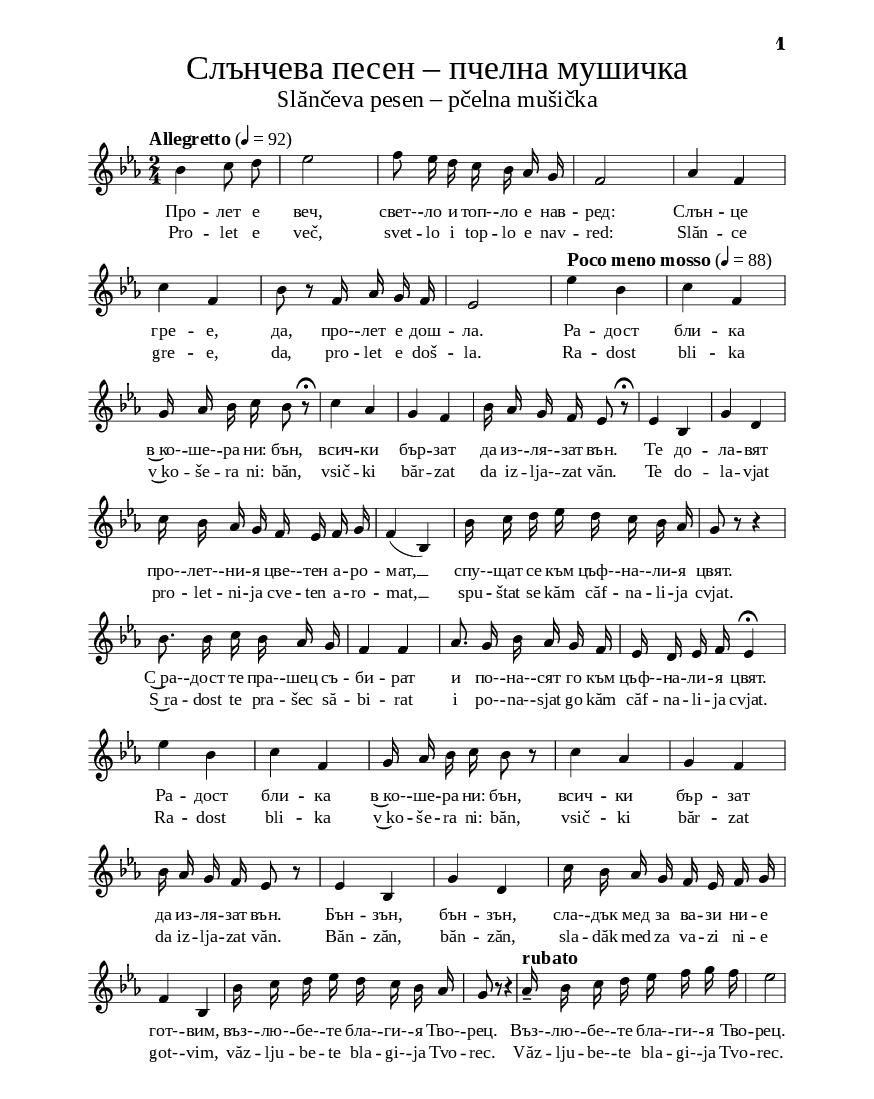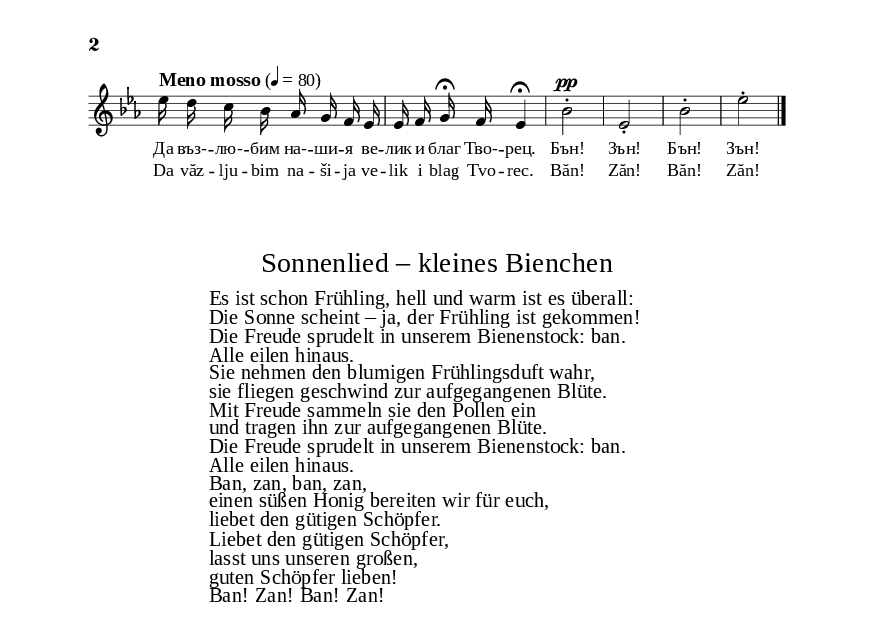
\version "2.24.3"

\include "include/globals.ily"

\bookpart {
  \label #'ref125
  \tocItem \markup "Слънчева песен – пчелна – Slănčeva pesen – pčelna mušička"
  \include "include/bookpart-paper.ily"
  \score {
    \include "include/score-layout.ily"

    \new Voice \relative c' {
      \clef treble
      \key es \major
      \time 2/4
      \tempoFunc "Allegretto" 4 "92"
      \autoBeamOff
      bes'4  c8  d8
      | % 44
      es2 | % 45
      f8  es16  d16  c16
      bes16 as16 g16 |  % 46
      f2 | % 47
      as4 f4 \break | % 48
      c'4 f,4 | % 49
      bes8 r8 f16 as16 g16
      f16 |
      es2 |
      \tempoFunc "Poco meno mosso" 4 "88"
      es'4  bes4 | % 52
      c4 f,4 \break | % 53
      g16 as16  bes16  c16
      bes8 r8 ^\fermata |  % 54
      c4 as4 |  % 55
      g4 f4 | % 56
      bes16 as16 g16 f16 es8
      r8 ^\fermata   | % 57
      es4 bes4 |  g'4 d4 | \break % 58
      % 59
      c'16  bes16 as16 g16
      f16 es16 f16 g16 |
      f4 ( bes,4 )  | % 61
      bes'16  c16  d16  es16
      d16  c16  bes16 as16 | % 62
      g8 r8 r4 \break  | % 63
      bes8.  bes16  c16  bes16
      as16 g16  | % 64
      f4 f4 | % 65
      as8. g16  bes16 as16 g16
      f16 | % 66
      es16 d16 es16 f16 es4
      ^\fermata | \break % 67
      es'4  bes4 | % 68
      c4 f,4 | % 69
      g16 as16  bes16  c16
      bes8 r8  |
      c4 as4 |   % 71
      g4 f4 |  \break % 72
      bes16 as16 g16 f16 es8
      r8 |  % 73
      es4 bes4 |  % 74
      g'4 d4 | % 75
      c'16  bes16 as16 g16
      f16 es16 f16 g16 |  \break % 76
      f4 bes,4  | % 77
      bes'16  c16  d16  es16
      d16  c16  bes16 as16 |  % 78
      g8 r8 r4 |
      \tempo"rubato" as16 -- bes16
      c16  d16  es16  f16
      g16  f16 |
      es2 \break | % 81
      \tempoFunc "Meno mosso" 4 "80"
      es16  d16  c16  bes16
      as16 g16 f16 es16 |  % 82
      es16 f16 g16 ^\fermata f16
      es4 ^\fermata | % 83
      bes'2 -. ^\pp | % 84
      es,2 -. | % 85
      bes'2 -. | % 86
      es2 -. \bar "|."
    }

    \addlyrics {
      Про --
      лет е веч, "свет-" -- ло и "топ-" -- ло
      е нав -- ред: Слън -- це гре --
      е, да, "про-" -- лет е дош -- ла. Ра
      -- дост бли -- ка "в~ко-" -- "ше-" -- ра
      ни: бън, всич -- ки бър -- зат да
      "из-" -- "ля-" -- зат вън. Те до -- ла --
      вят "про-" -- "лет-" -- ни -- я "цве-" -- тен
      а -- ро -- мат, __ "спу-" -- щат се
      към "цъф-" -- "на-" -- ли -- я цвят.
      "С~ра-" -- дост те "пра-" -- шец съ --
      би -- рат и "по-" -- "на-" -- сят го към
      "цъф-" -- на -- ли -- я цвят. Ра --
      дост бли -- ка "в~ко-" -- ше -- ра
      ни: бън, всич -- ки бър -- зат да
      из -- ля -- зат вън. Бън -- зън,
      бън -- зън, "сла-" -- дък мед за ва --
      зи ни -- е "гот-" -- вим, "въз-" -- "лю-" --
      "бе-" -- те "бла-" -- "ги-" -- я "Тво-" -- рец.
      "Въз-" -- "лю-" -- "бе-" -- те "бла-" -- "ги-" -- я
      Тво -- рец. Да "въз-" -- "лю-" -- бим "на-"
      -- ши -- я ве -- лик и благ "Тво-" --
      рец. Бън! Зън! Бън! Зън!
    }
    \addlyrics {
      Pro --
      let e več, svet -- lo i top -- lo
      e nav -- red: Slăn -- ce gre --
      e, da, pro -- let e doš -- la. Ra
      -- dost bli -- ka v~ko -- še -- ra
      ni: băn, vsič -- ki băr -- zat da
      iz -- "lja-" -- zat văn. Te do -- la --
      vjat pro -- let -- ni -- ja cve -- ten
      a -- ro -- mat, __ spu -- štat se
      kăm căf -- na -- li -- ja cvjat.
      S~ra -- dost te pra -- šec să --
      bi -- rat i "po-" -- "na-" -- sjat go kăm
      căf -- na -- li -- ja cvjat. Ra --
      dost bli -- ka v~ko -- še -- ra
      ni: băn, vsič -- ki băr -- zat da
      iz -- lja -- zat văn. Băn -- zăn,
      băn -- zăn, sla -- dăk med za va --
      zi ni -- e "got-" -- vim, văz -- lju --
      be -- te bla -- "gi-" -- ja Tvo -- rec.
      Văz -- lju -- "be-" -- te bla -- "gi-" -- ja
      Tvo -- rec. Da văz -- lju -- bim na
      -- ši -- ja ve -- lik i blag Tvo --
      rec. Băn! Zăn! Băn! Zăn!
    }

    \header {
      title = \titleFunc "Слънчева песен – пчелна мушичка" "Slănčeva pesen – pčelna mušička"
    }

    \midi{}

  } % score

  \markup \vspace #3

  % include foreign translation(s) of the song
  \version "2.24.3"

\markup \fill-line { \fontsize #deTitleFontSize "Sonnenlied – kleines Bienchen" }

\markup \null
\markup \null
\markup \abs-fontsize #10 {
  \hspace #15
  \override #`(baseline-skip . ,deCoupletBaselineSkip)

  \column {

 \line { " "Es ist schon Frühling, hell und warm ist es  überall:}

 \line { " "Die Sonne scheint – ja, der Frühling ist gekommen! }

 \line { " "Die Freude sprudelt in unserem Bienenstock: ban. }

 \line { " "Alle eilen hinaus. }

 \line { " "Sie nehmen den blumigen Frühlingsduft wahr, }

 \line { " "sie fliegen geschwind zur aufgegangenen Blüte. }

 \line { " "Mit Freude sammeln sie den Pollen ein }

 \line { " "und tragen ihn zur aufgegangenen Blüte.}

  \line { " "Die Freude sprudelt in unserem Bienenstock: ban. }

 \line { " "Alle eilen hinaus. }
 \line { " " Ban, zan, ban, zan, } 
 \line { " "einen süßen Honig bereiten wir für euch,}

 \line { " "liebet den gütigen Schöpfer. }

 \line { " "Liebet den gütigen Schöpfer,}

 \line { " "lasst uns unseren großen, }

 \line { " "guten Schöpfer lieben!}

 \line { " "Ban! Zan! Ban! Zan!}

  }
}


} % bookpart
